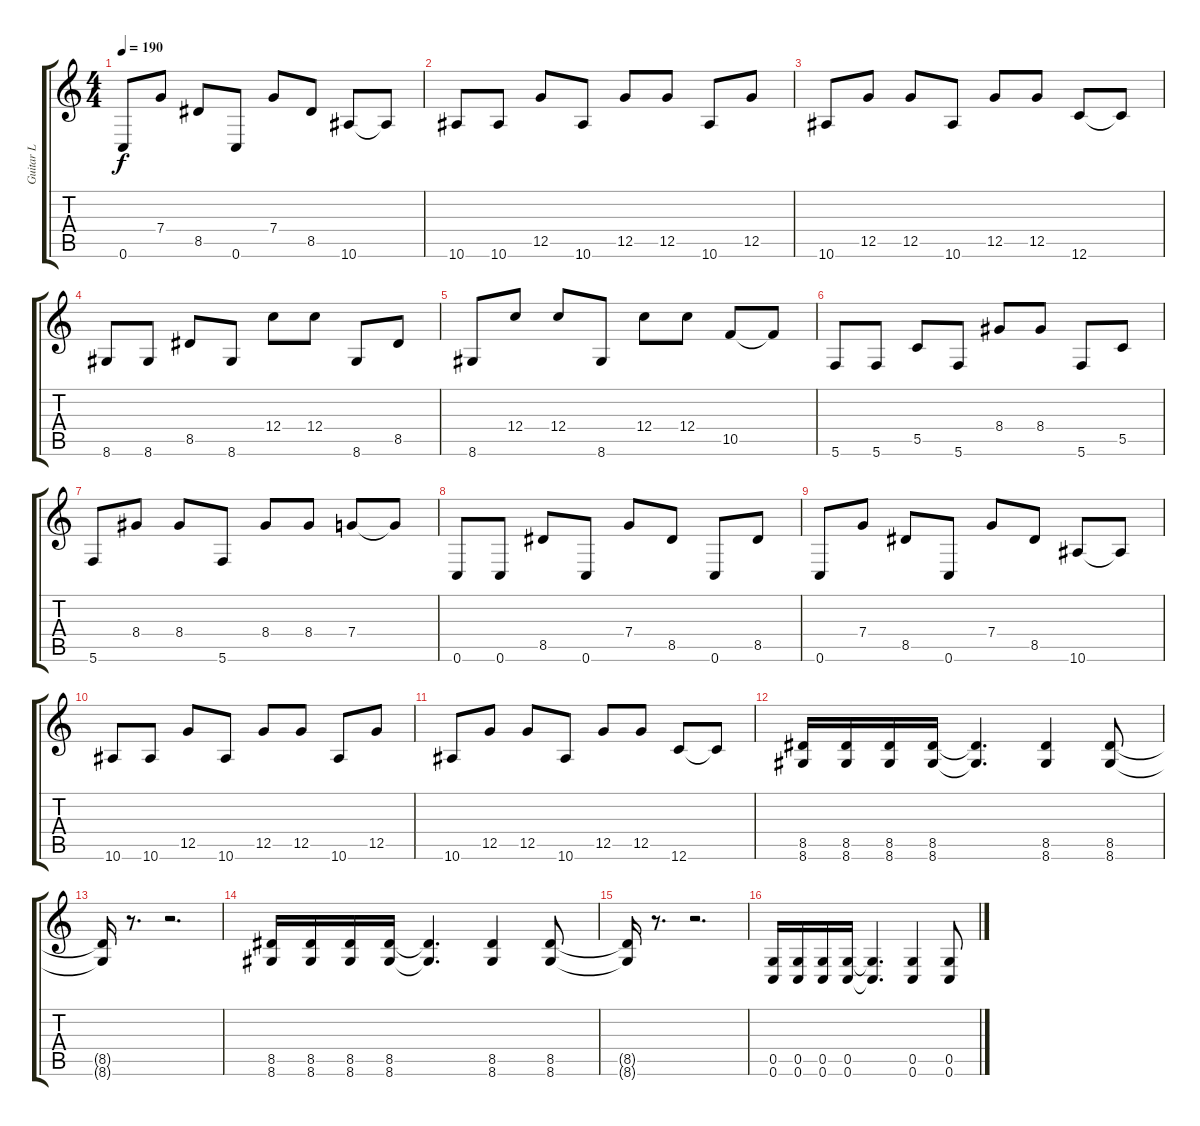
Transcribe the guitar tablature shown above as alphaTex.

\track ("Guitar L" "Guitar L") {instrument distortionguitar}
\staff {score tabs}
\tuning (D4 A3 F3 C3 G2 C2) {hide}
\ts (4 4)
\tempo 190
\clef g2
\ks c
0.6.8{dy f} 7.4.8 8.5.8 0.6.8 7.4.8 8.5.8 10.6.8 10.6{t}.8 |
10.6.8 10.6.8 12.5.8 10.6.8 12.5.8 12.5.8 10.6.8 12.5.8 |
10.6.8 12.5.8 12.5.8 10.6.8 12.5.8 12.5.8 12.6.8 12.6{t}.8 |
8.6.8 8.6.8 8.5.8 8.6.8 12.4.8 12.4.8 8.6.8 8.5.8 |
8.6.8 12.4.8 12.4.8 8.6.8 12.4.8 12.4.8 10.5.8 10.5{t}.8 |
5.6.8 5.6.8 5.5.8 5.6.8 8.4.8 8.4.8 5.6.8 5.5.8 |
5.6.8 8.4.8 8.4.8 5.6.8 8.4.8 8.4.8 7.4.8 7.4{t}.8 |
0.6.8 0.6.8 8.5.8 0.6.8 7.4.8 8.5.8 0.6.8 8.5.8 |
0.6.8 7.4.8 8.5.8 0.6.8 7.4.8 8.5.8 10.6.8 10.6{t}.8 |
10.6.8 10.6.8 12.5.8 10.6.8 12.5.8 12.5.8 10.6.8 12.5.8 |
10.6.8 12.5.8 12.5.8 10.6.8 12.5.8 12.5.8 12.6.8 12.6{t}.8 |
(8.5 8.6).16 (8.5 8.6).16 (8.5 8.6).16 (8.5 8.6).16 (8.5{t} 8.6{t}).4{d} (8.5 8.6).4 (8.5 8.6).8 |
(8.5{t} 8.6{t}).16 r.8{d} r.2{d} |
(8.5 8.6).16 (8.5 8.6).16 (8.5 8.6).16 (8.5 8.6).16 (8.5{t} 8.6{t}).4{d} (8.5 8.6).4 (8.5 8.6).8 |
(8.5{t} 8.6{t}).16 r.8{d} r.2{d} |
(0.5 0.6).16 (0.5 0.6).16 (0.5 0.6).16 (0.5 0.6).16 (0.5{t} 0.6{t}).4{d} (0.5 0.6).4 (0.5 0.6).8
